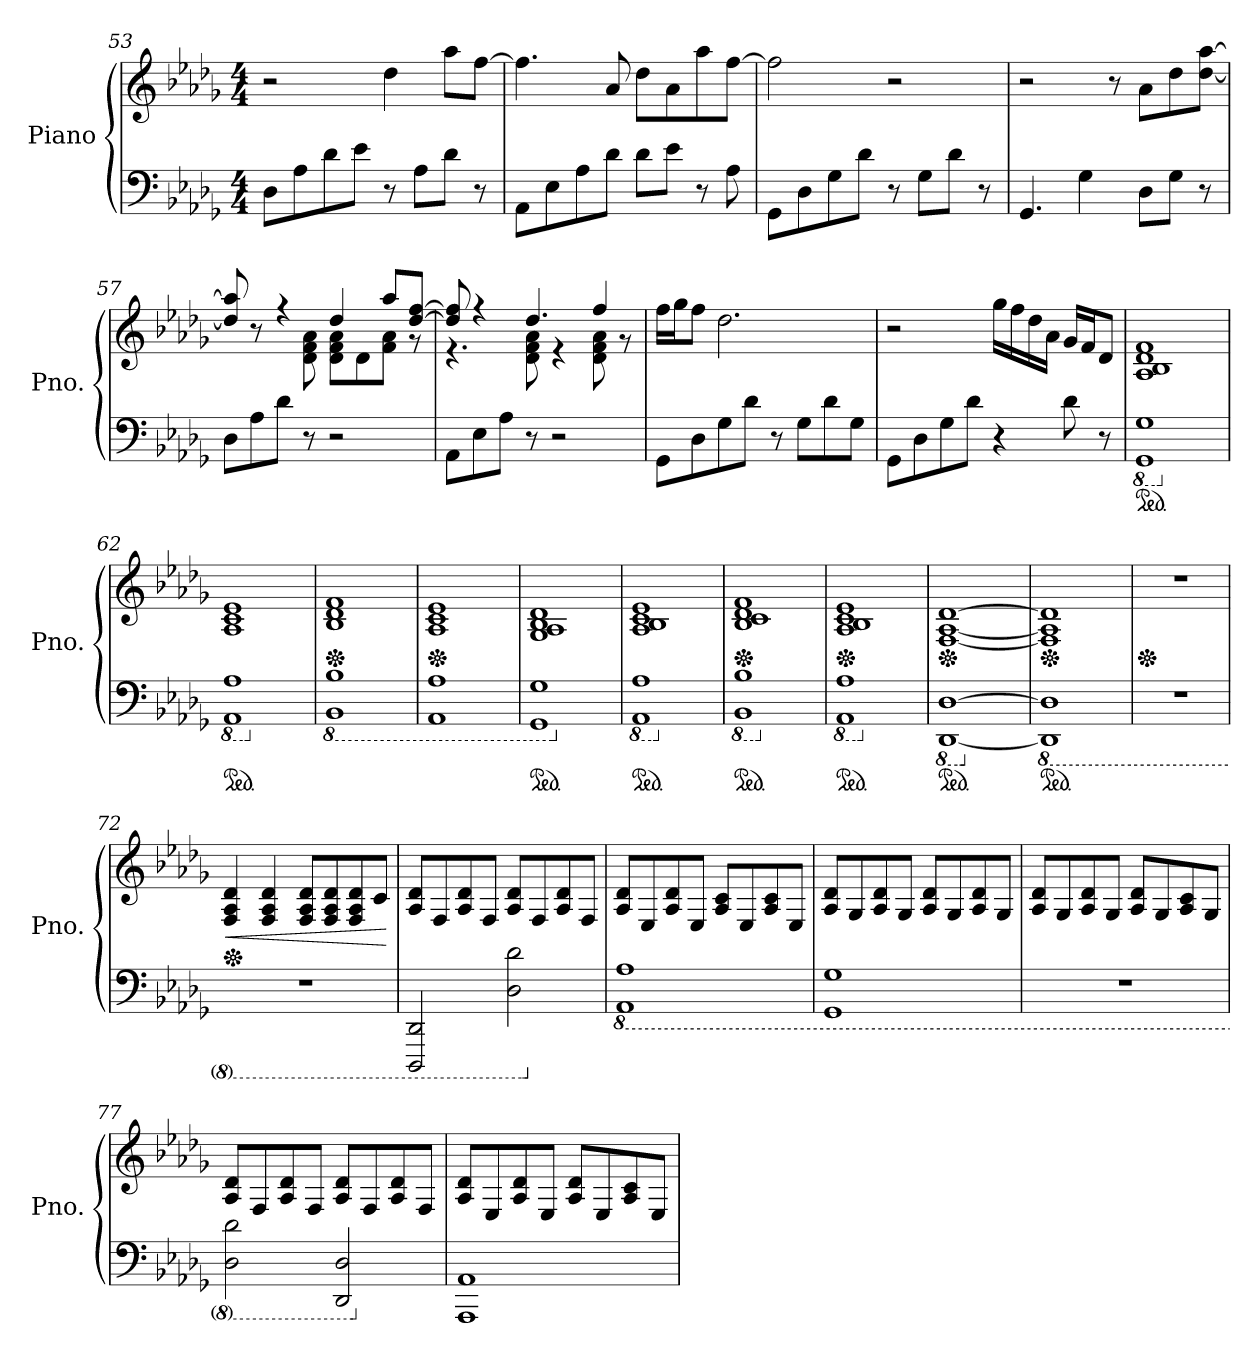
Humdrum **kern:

**kern	**kern	**dynam
*part1	*part1	*part1
*staff2	*staff1	*staff1/2
*I"Piano	*	*
*I'Pno.	*	*
*clefF4	*clefG2	*
*k[b-e-a-d-g-]	*k[b-e-a-d-g-]	*
*M4/4	*M4/4	*
=53	=53	=53
8D-\L	2r	.
8A-\	.	.
8d-\	.	.
8e-\J	.	.
8r	4dd-\	.
8A-\L	.	.
8d-\J	8aa-\L	.
8r	[8ff\J	.
=54	=54	=54
8AA-\L	4.ff\]	.
8E-\	.	.
8A-\	.	.
8d-\J	8a-/	.
8d-\L	8dd-\L	.
8e-\J	8a-\	.
8r	8aa-\	.
8A-\	[8ff\J	.
=55	=55	=55
8GG-\L	2ff\]	.
8D-\	.	.
8G-\	.	.
8d-\J	.	.
8r	2r	.
8G-\L	.	.
8d-\J	.	.
8r	.	.
!!LO:LB:g=z
=56	=56	=56
4.GG-/	2r	.
4G-\	.	.
.	8r	.
8D-\L	8a-\L	.
8G-\J	8dd-\	.
8r	[8dd-\ [8aa-\J	.
=57	=57	=57
*	*^	*
8D-\L	8dd-/] 8aa-/]	4.ryy	.
8A-\	8r	.	.
8d-\J	4r	.	.
8r	.	8d-\ 8f\ 8a-\	.
2r	4dd-/	8d-\ 8f\ 8a-\L	.
.	.	8d-\	.
.	8aa-/L	8f\ 8a-\J	.
.	[8dd-/ [8ff/J	8r	.
=58	=58	=58	=58
8AA-\L	8dd-/] 8ff/]	4.r	.
8E-\	4r	.	.
8A-\J	.	.	.
8r	4.dd-/	8d-\ 8f\ 8a-\	.
2r	.	4r	.
.	4ff/	8d-\ 8f\ 8a-\	.
.	.	8r	.
*	*v	*v	*
=59	=59	=59
8GG-\L	16ff\LL	.
.	16gg-\J	.
8D-\	8ff\J	.
8G-\	2.dd-\	.
8d-\J	.	.
8r	.	.
8G-\L	.	.
8d-\	.	.
8G-\J	.	.
!!LO:LB:g=z
=60	=60	=60
8GG-\L	2r	.
8D-\	.	.
8G-\	.	.
8d-\J	.	.
4r	16gg-\LL	.
.	16ff\	.
.	16dd-\	.
.	16a-\JJ	.
8d-\	16g-/LL	.
.	16f/J	.
8r	8d-/J	.
=61	=61	=61
*8ba	*	*
*ped	*	*
1GGG- 1GG-	1A- 1B- 1d- 1f	.
=62	=62	=62
*X8ba	*	*
*8ba	*	*
*ped	*	*
1AAA- 1AA-	1A- 1c 1e-	.
=63	=63	=63
*X8ba	*	*
*8ba	*	*
*	*Xped	*
1BBB- 1BB-	1B- 1d- 1f	.
=64	=64	=64
*8ba	*	*
*	*Xped	*
1AAA- 1AA-	1A- 1c 1e-	.
=65	=65	=65
*8ba	*	*
*ped	*	*
*	*X8ba	*
1GGG- 1GG-	1G- 1A- 1B- 1d-	.
=66	=66	=66
*X8ba	*	*
*8ba	*	*
*ped	*	*
*	*X8ba	*
1AAA- 1AA-	1A- 1B- 1c 1e-	.
=67	=67	=67
*X8ba	*	*
*8ba	*	*
*ped	*	*
*	*Xped	*
1BBB- 1BB-	1B- 1c 1d- 1f	.
=68	=68	=68
*X8ba	*	*
*8ba	*	*
*ped	*	*
*	*Xped	*
1AAA- 1AA-	1A- 1B- 1c 1e-	.
=69	=69	=69
*X8ba	*	*
*8ba	*	*
*ped	*	*
*	*Xped	*
[1DDD- [1DD-	[1F [1A- [1d-	.
=70	=70	=70
*X8ba	*	*
*8ba	*	*
*ped	*	*
*	*Xped	*
1DDD-] 1DD-]	1F] 1A-] 1d-]	.
!!LO:PB:g=z
=71	=71	=71
*X8ba	*	*
*	*Xped	*
1r	1r	.
=72	=72	=72
*	*Xped	*
!	!	!LO:HP:b
1r	4F/ 4A-/ 4d-/	<
.	4F/ 4A-/ 4d-/	.
.	8F/ 8A-/ 8d-/L	.
.	8F/ 8A-/ 8d-/	.
.	8F/ 8A-/ 8d-/	.
.	8c/J	.
.	.	[
=73	=73	=73
2DDD-/ 2DD-/	8A-/ 8d-/L	.
.	8F/	.
.	8A-/ 8d-/	.
.	8F/J	.
*8ba	*	*
2DD-\ 2D-\	8A-/ 8d-/L	.
.	8F/	.
.	8A-/ 8d-/	.
.	8F/J	.
=74	=74	=74
*X8ba	*	*
*8ba	*	*
1AAA- 1AA-	8A-/ 8d-/L	.
.	8E-/	.
.	8A-/ 8d-/	.
.	8E-/J	.
.	8A-/ 8c/L	.
.	8E-/	.
.	8A-/ 8c/	.
.	8E-/J	.
!!LO:LB:g=z
=75	=75	=75
*8ba	*	*
1GGG- 1GG-	8A-/ 8d-/L	.
*	*X8ba	*
.	8G-/	.
.	8A-/ 8d-/	.
.	8G-/J	.
.	8A-/ 8d-/L	.
.	8G-/	.
.	8A-/ 8d-/	.
.	8G-/J	.
=76	=76	=76
1r	8A-/ 8d-/L	.
*	*X8ba	*
.	8G-/	.
.	8A-/ 8d-/	.
.	8G-/J	.
.	8A-/ 8d-/L	.
.	8G-/	.
.	8A-/ 8c/	.
.	8G-/J	.
=77	=77	=77
2DD-\ 2D-\	8A-/ 8d-/L	.
.	8F/	.
.	8A-/ 8d-/	.
.	8F/J	.
*8ba	*	*
2DDD-/ 2DD-/	8A-/ 8d-/L	.
.	8F/	.
.	8A-/ 8d-/	.
.	8F/J	.
!!LO:LB:g=z
=78	=78	=78
*X8ba	*	*
1AAA- 1AA-	8A-/ 8d-/L	.
.	8E-/	.
.	8A-/ 8d-/	.
.	8E-/J	.
.	8A-/ 8d-/L	.
.	8E-/	.
.	8A-/ 8c/	.
.	8E-/J	.
=	=	=
*-	*-	*-
